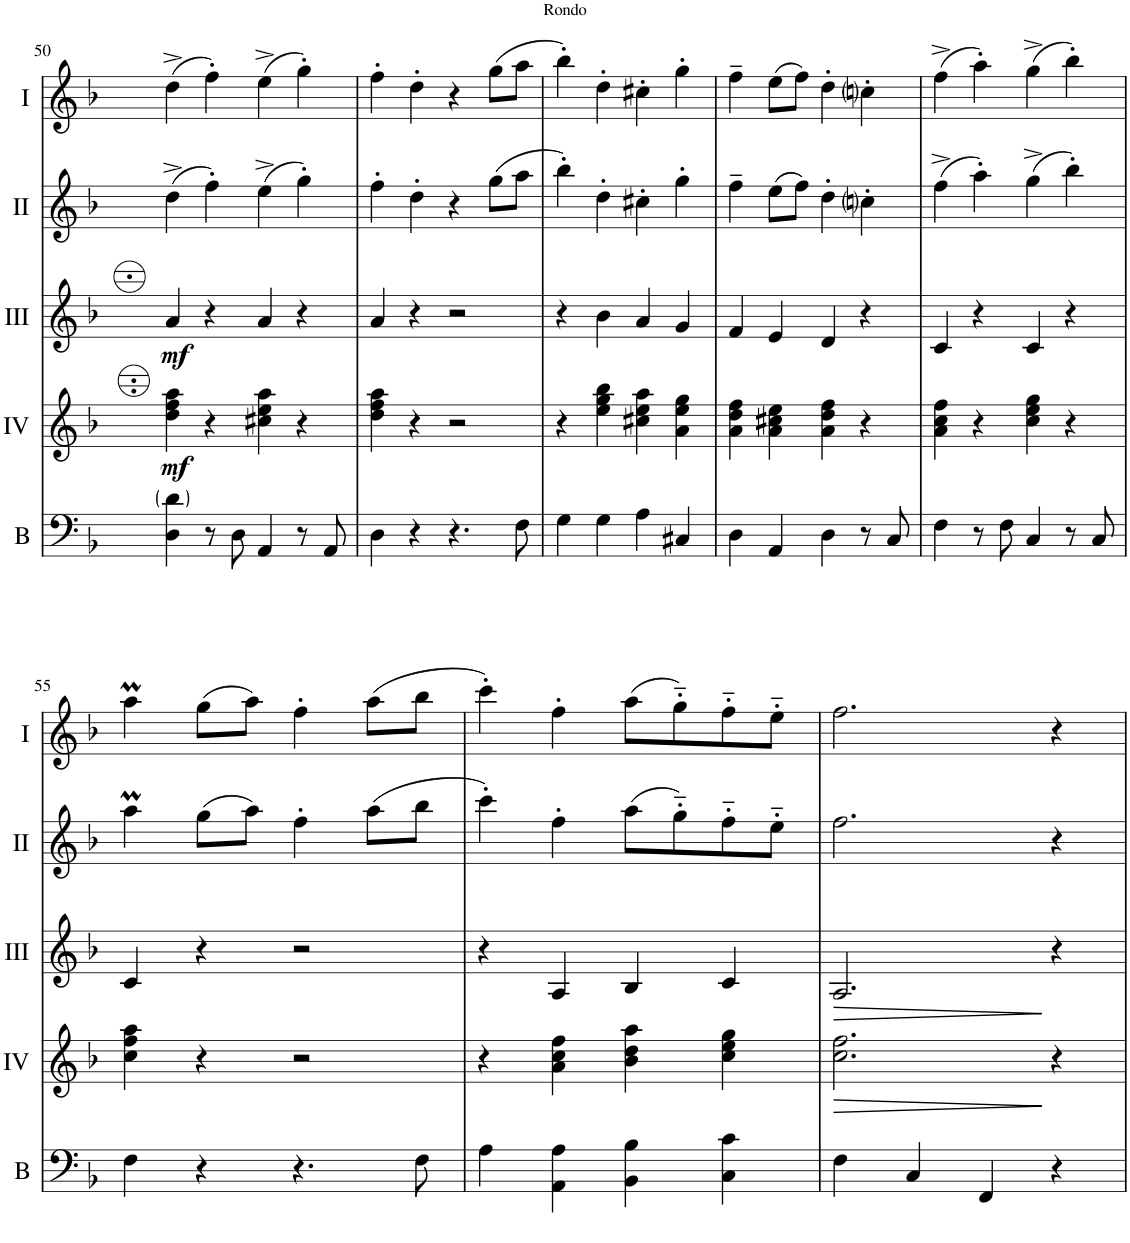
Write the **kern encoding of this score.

**kern	**kern	**dynam	**kern	**dynam	**kern	**kern
*part5	*part4	*part4	*part3	*part3	*part2	*part1
*staff5	*staff4	*staff4	*staff3	*staff3	*staff2	*staff1
*I"Bass	*I"Acc. 4	*	*I"Acc. 3	*	*I"Acc. 2	*I"Acc. 1
*I'B	*	*	*	*	*	*
!!LO:PB:g=z
*clefF4	*clefG2	*	*clefG2	*	*clefG2	*clefG2
*Trd7c12	*Trd7c12	*	*	*	*	*
*k[b-]	*k[b-]	*	*k[b-]	*	*k[b-]	*k[b-]
*M2/2	*M2/2	*	*M2/2	*	*M2/2	*M2/2
*met(c|)	*met(c|)	*	*met(c|)	*	*met(c|)	*met(c|)
=50	=50	=50	=50	=50	=50	=50
!	!	!LO:DY:b	!	!LO:DY:b	!	!
4D\ 4d\	4dd\ 4ff\ 4aa\	mf	4a/	mf	(4dd^\	(4dd^\
8r	4r	.	4r	.	4ff'\)	4ff'\)
8D\	.	.	.	.	.	.
4AA/	4cc#X\ 4ee\ 4aa\	.	4a/	.	(4ee^\	(4ee^\
8r	4r	.	4r	.	4gg'\)	4gg'\)
8AA/	.	.	.	.	.	.
=51	=51	=51	=51	=51	=51	=51
4D\	4dd\ 4ff\ 4aa\	.	4a/	.	4ff'\	4ff'\
4r	4r	.	4r	.	4dd'\	4dd'\
4.r	2r	.	2r	.	4r	4r
.	.	.	.	.	(8gg\L	(8gg\L
8F\	.	.	.	.	8aa\J	8aa\J
=52	=52	=52	=52	=52	=52	=52
4G\	4r	.	4r	.	4bb-'\)	4bb-'\)
4G\	4ee\ 4gg\ 4bb-\	.	4b-\	.	4dd'\	4dd'\
4A\	4cc#X\ 4ee\ 4aa\	.	4a/	.	4cc#X'\	4cc#X'\
4C#X/	4a\ 4ee\ 4gg\	.	4g/	.	4gg'\	4gg'\
=53	=53	=53	=53	=53	=53	=53
4D\	4a\ 4dd\ 4ff\	.	4f/	.	4ff~\	4ff~\
4AA/	4a\ 4cc#X\ 4ee\	.	4e/	.	(8ee\L	(8ee\L
.	.	.	.	.	8ff\J)	8ff\J)
4D\	4a\ 4dd\ 4ff\	.	4d/	.	4dd'\	4dd'\
8r	4r	.	4r	.	4ccni'\	4ccni'\
8C/	.	.	.	.	.	.
=54	=54	=54	=54	=54	=54	=54
4F\	4a\ 4cc\ 4ff\	.	4c/	.	(4ff^\	(4ff^\
8r	4r	.	4r	.	4aa'\)	4aa'\)
8F\	.	.	.	.	.	.
4C/	4cc\ 4ee\ 4gg\	.	4c/	.	(4gg^\	(4gg^\
8r	4r	.	4r	.	4bb-'\)	4bb-'\)
8C/	.	.	.	.	.	.
!!LO:LB:g=z
=55	=55	=55	=55	=55	=55	=55
4F\	4cc\ 4ff\ 4aa\	.	4c/	.	4aam\	4aam\
4r	4r	.	4r	.	(8gg\L	(8gg\L
.	.	.	.	.	8aa\J)	8aa\J)
4.r	2r	.	2r	.	4ff'\	4ff'\
.	.	.	.	.	(8aa\L	(8aa\L
8F\	.	.	.	.	8bb-\J	8bb-\J
=56	=56	=56	=56	=56	=56	=56
4A\	4r	.	4r	.	4ccc'\)	4ccc'\)
4AA\ 4A\	4a\ 4cc\ 4ff\	.	4A/	.	4ff'\	4ff'\
4BB-\ 4B-\	4b-\ 4dd\ 4aa\	.	4B-/	.	(8aa\L	(8aa\L
.	.	.	.	.	8gg'~\)	8gg'~\)
4C\ 4c\	4cc\ 4ee\ 4gg\	.	4c/	.	8ff'~\	8ff'~\
.	.	.	.	.	8ee'~\J	8ee'~\J
=57	=57	=57	=57	=57	=57	=57
!	!	!LO:HP:b	!	!LO:HP:b	!	!
4F\	2.cc\ 2.ff\	>	2.A/	>	2.ff\	2.ff\
4C/	.	.	.	.	.	.
4FF/	.	.	.	.	.	.
4r	4r	]	4r	]	4r	4r
=	=	=	=	=	=	=
*-	*-	*-	*-	*-	*-	*-
